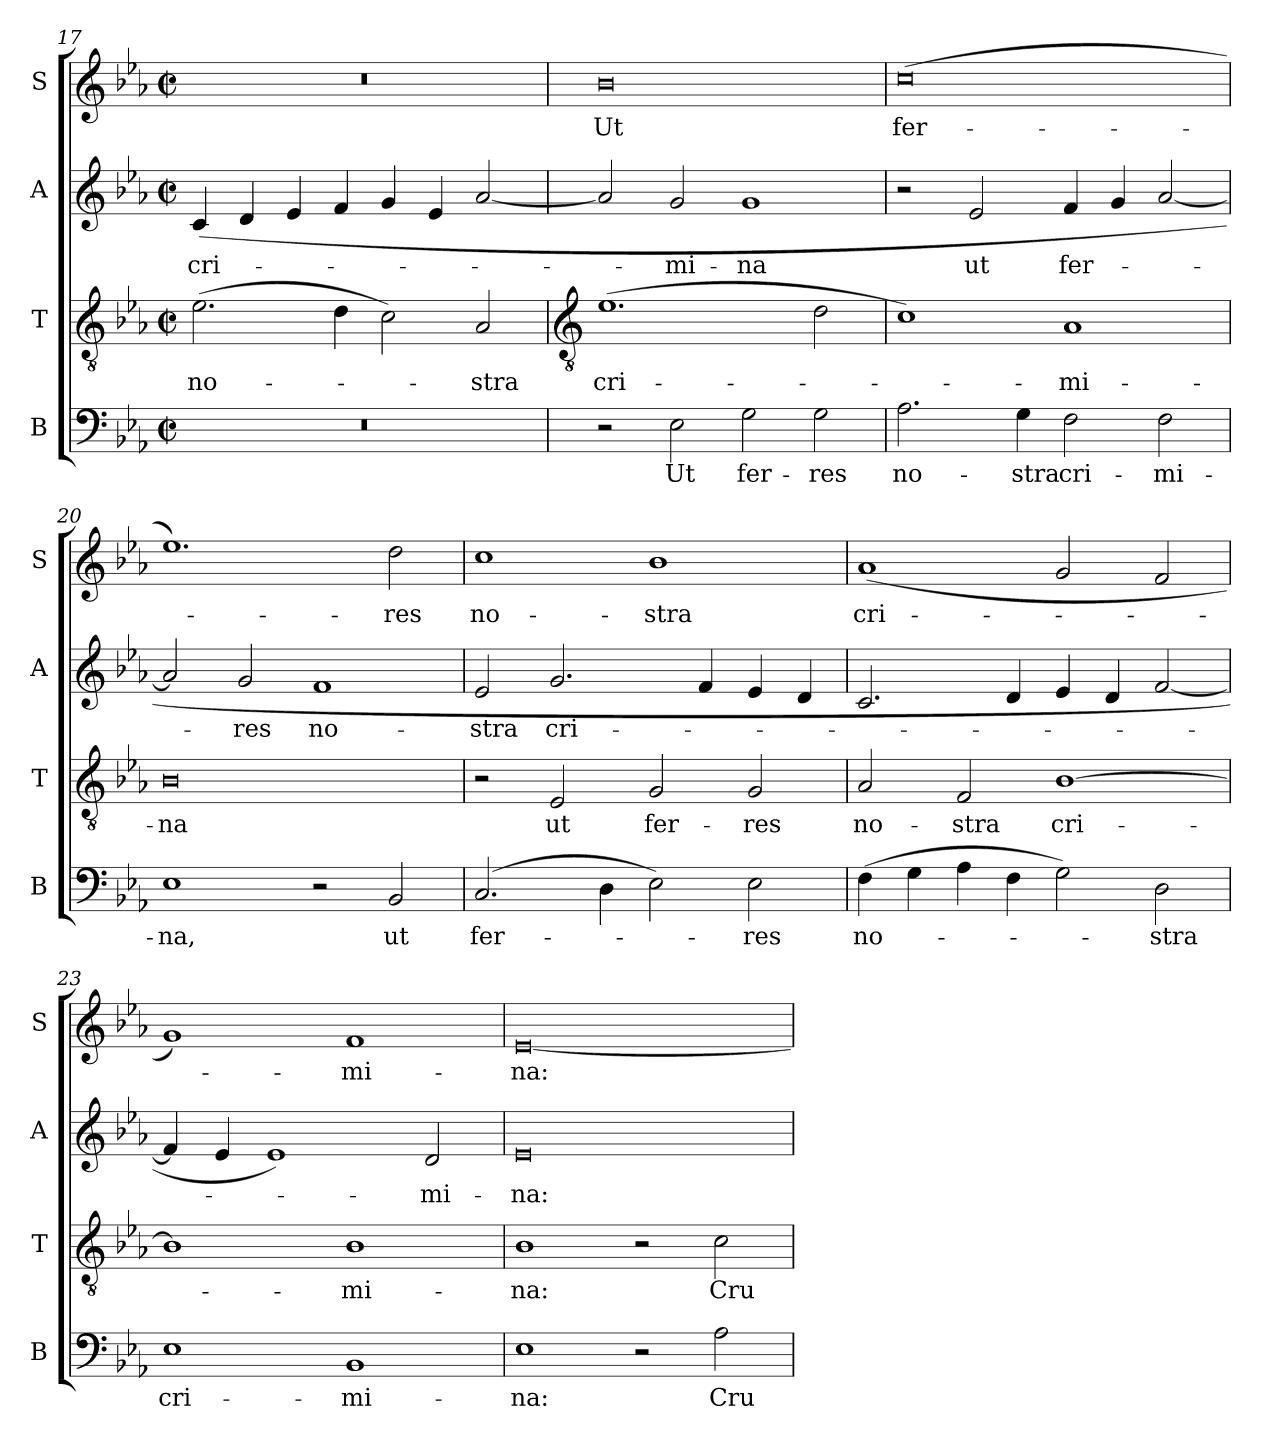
**kern	**text	**kern	**text	**kern	**text	**kern	**text
*part4	*part4	*part3	*part3	*part2	*part2	*part1	*part1
*staff4	*staff4	*staff3	*staff3	*staff2	*staff2	*staff1	*staff1
*I"B	*	*I"T	*	*I"A	*	*I"S	*
*I'B	*	*I'T	*	*I'A	*	*I'S	*
*clefF4	*	*clefGv2	*	*clefG2	*	*clefG2	*
*k[b-e-a-]	*	*k[b-e-a-]	*	*k[b-e-a-]	*	*k[b-e-a-]	*
*E-:	*	*E-:	*	*E-:	*	*E-:	*
*M4/2	*	*M4/2	*	*M4/2	*	*M4/2	*
*met(c|)	*	*met(c|)	*	*met(c|)	*	*met(c|)	*
=17	=17	=17	=17	=17	=17	=17	=17
!	!	!	!LO:LY:b	!	!LO:LY:b	!	!
0r	.	(>2.e-	no-	(<4c	cri-	0r	.
.	.	.	.	4d	.	.	.
.	.	.	.	4e-	.	.	.
.	.	4d	.	4f	.	.	.
.	.	2c)	.	4g	.	.	.
.	.	.	.	4e-	.	.	.
!	!	!	!LO:LY:b	!	!	!	!
.	.	2A-	stra	[2a-	.	.	.
!!LO:LB:g=z
=18	=18	=18	=18	=18	=18	=18	=18
*	*	*clefGv2	*	*	*	*	*
!	!	!	!LO:LY:b	!	!	!	!LO:LY:b
2r	.	(>1.e-	cri-	2a-]	.	0b-	Ut
!	!LO:LY:b	!	!	!	!LO:LY:b	!	!
2E-	Ut	.	.	2g	mi-	.	.
!	!LO:LY:b	!	!	!	!LO:LY:b	!	!
2G	fer-	.	.	1g	-na	.	.
!	!LO:LY:b	!	!	!	!	!	!
2G	-res	2d	.	.	.	.	.
=19	=19	=19	=19	=19	=19	=19	=19
!	!LO:LY:b	!	!	!	!	!	!LO:LY:b
2.A-	no-	1c)	.	2r	.	(>0cc	fer-
!	!	!	!	!	!LO:LY:b	!	!
.	.	.	.	2e-	ut	.	.
!	!LO:LY:b	!	!	!	!	!	!
4G	-stra	.	.	.	.	.	.
!	!LO:LY:b	!	!LO:LY:b	!	!LO:LY:b	!	!
2F	cri-	1A-	mi-	4f	fer-	.	.
.	.	.	.	4g	.	.	.
!	!LO:LY:b	!	!	!	!	!	!
2F	-mi-	.	.	[2a-	.	.	.
=20	=20	=20	=20	=20	=20	=20	=20
!	!LO:LY:b	!	!LO:LY:b	!	!	!	!
1E-	-na,	0B-	-na	2a-]	.	1.ee-)	.
!	!	!	!	!	!LO:LY:b	!	!
.	.	.	.	2g	res	.	.
!	!	!	!	!	!LO:LY:b	!	!
2r	.	.	.	1f	no-	.	.
!	!LO:LY:b	!	!	!	!	!	!LO:LY:b
2BB-	ut	.	.	.	.	2dd	res
=21	=21	=21	=21	=21	=21	=21	=21
!	!LO:LY:b	!	!	!	!LO:LY:b	!	!LO:LY:b
(>2.C	fer-	2r	.	2e-	-stra	1cc	no-
!	!	!	!LO:LY:b	!	!LO:LY:b	!	!
.	.	2E-	ut	2.g	cri-	.	.
4D	.	.	.	.	.	.	.
!	!	!	!LO:LY:b	!	!	!	!LO:LY:b
2E-)	.	2G	fer-	.	.	1b-	-stra
.	.	.	.	4f	.	.	.
!	!LO:LY:b	!	!LO:LY:b	!	!	!	!
2E-	res	2G	-res	4e-	.	.	.
.	.	.	.	4d	.	.	.
=22	=22	=22	=22	=22	=22	=22	=22
!	!LO:LY:b	!	!LO:LY:b	!	!	!	!LO:LY:b
(>4F	no-	2A-	no-	2.c	.	(<1a-	cri-
4G	.	.	.	.	.	.	.
!	!	!	!LO:LY:b	!	!	!	!
4A-	.	2F	-stra	.	.	.	.
4F	.	.	.	4d	.	.	.
!	!	!	!LO:LY:b	!	!	!	!
2G)	.	[1B-	cri-	4e-	.	2g	.
.	.	.	.	4d	.	.	.
!	!LO:LY:b	!	!	!	!	!	!
2D	stra	.	.	[2f	.	2f	.
=23	=23	=23	=23	=23	=23	=23	=23
!	!LO:LY:b	!	!	!	!	!	!
1E-	cri-	1B-]	.	4f]	.	1g)	.
.	.	.	.	4e-	.	.	.
.	.	.	.	1e-)	.	.	.
!	!LO:LY:b	!	!LO:LY:b	!	!	!	!LO:LY:b
1BB-	-mi-	1B-	mi-	.	.	1f	mi-
!	!	!	!	!	!LO:LY:b	!	!
.	.	.	.	2d	mi-	.	.
=24	=24	=24	=24	=24	=24	=24	=24
!	!LO:LY:b	!	!LO:LY:b	!	!LO:LY:b	!	!LO:LY:b
1E-	-na:	1B-	-na:	0e-	-na:	[0e-	-na:
2r	.	2r	.	.	.	.	.
!	!LO:LY:b	!	!LO:LY:b	!	!	!	!
2A-	Cru-	2c	Cru-	.	.	.	.
=	=	=	=	=	=	=	=
*-	*-	*-	*-	*-	*-	*-	*-
